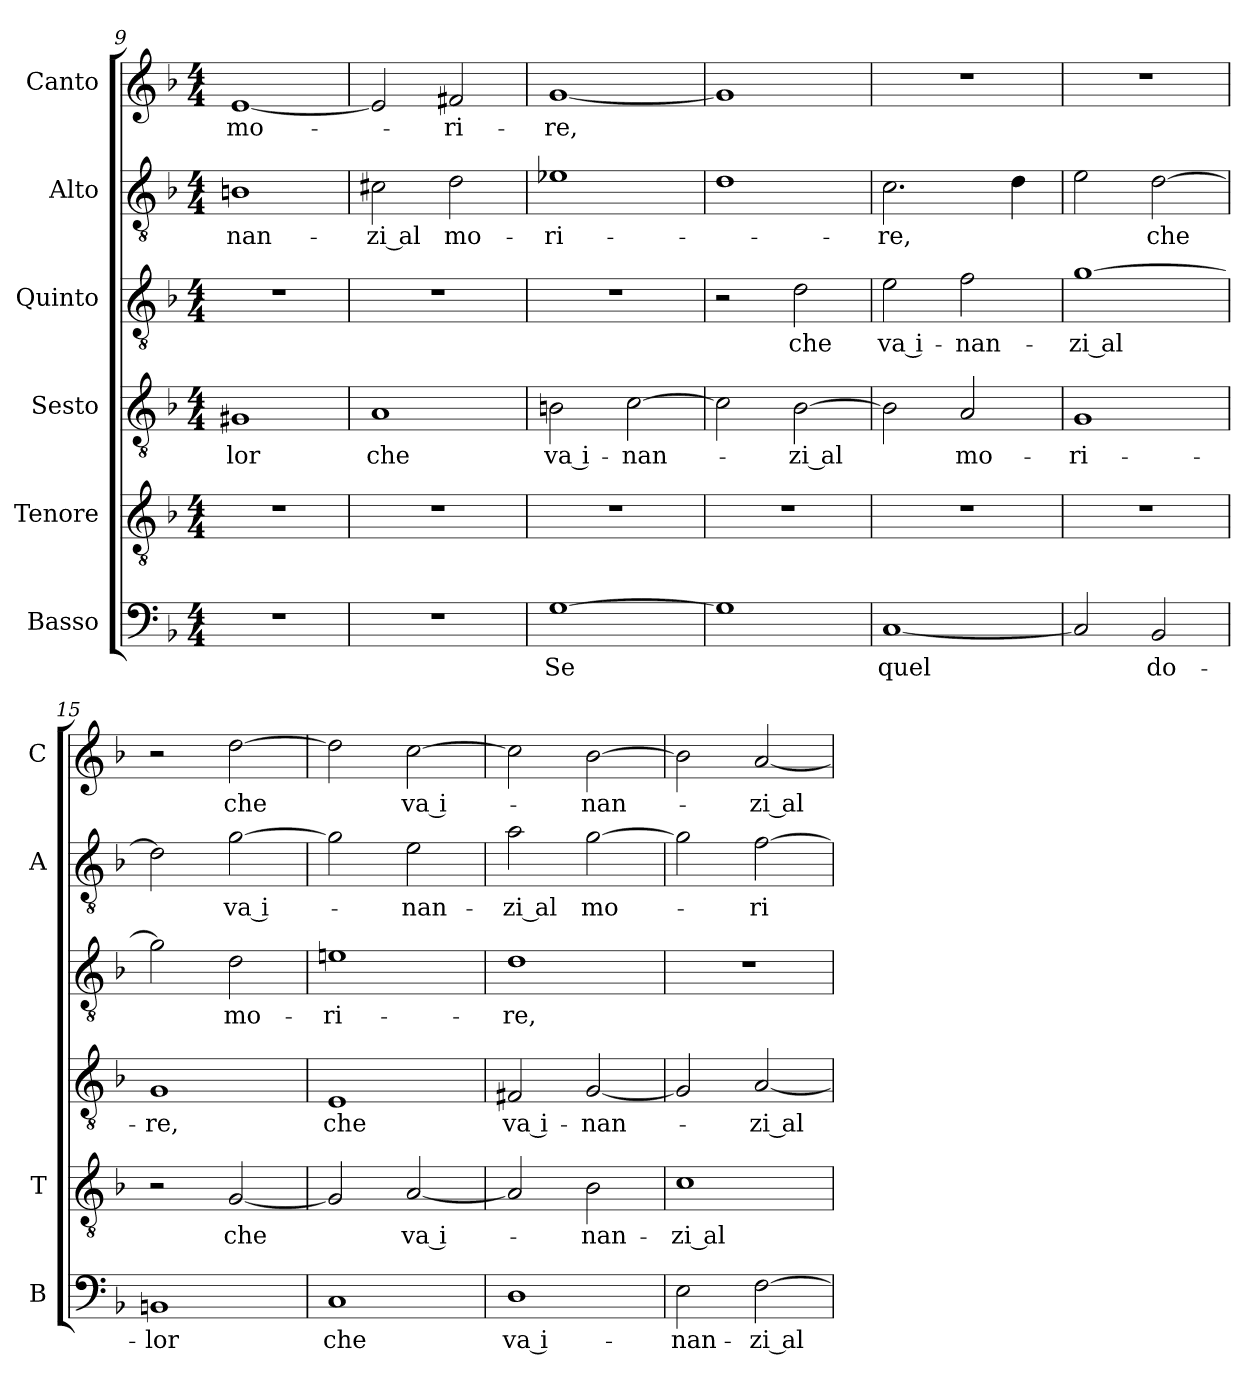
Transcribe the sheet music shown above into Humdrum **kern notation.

**kern	**text	**kern	**text	**kern	**text	**kern	**text	**kern	**text	**kern	**text
*part6	*part6	*part5	*part5	*part4	*part4	*part3	*part3	*part2	*part2	*part1	*part1
*staff6	*staff6	*staff5	*staff5	*staff4	*staff4	*staff3	*staff3	*staff2	*staff2	*staff1	*staff1
*I"Basso	*	*I"Tenore	*	*I"Sesto	*	*I"Quinto	*	*I"Alto	*	*I"Canto	*
*I'B	*	*I'T	*	*	*	*	*	*I'A	*	*I'C	*
*clefF4	*	*clefGv2	*	*clefGv2	*	*clefGv2	*	*clefGv2	*	*clefG2	*
*k[b-]	*	*k[b-]	*	*k[b-]	*	*k[b-]	*	*k[b-]	*	*k[b-]	*
*F:	*	*F:	*	*F:	*	*F:	*	*F:	*	*F:	*
*M4/4	*	*M4/4	*	*M4/4	*	*M4/4	*	*M4/4	*	*M4/4	*
=9	=9	=9	=9	=9	=9	=9	=9	=9	=9	=9	=9
!	!	!	!	!	!LO:LY:b	!	!	!	!	!	!
!	!	!	!	!	!	!	!	!	!LO:LY:b	!	!
!	!	!	!	!	!	!	!	!	!	!	!LO:LY:b
1r	.	1r	.	1G#X	-lor	1r	.	1Bn	-nan-	[1e	mo-
!!LO:LB:g=z
=10	=10	=10	=10	=10	=10	=10	=10	=10	=10	=10	=10
!	!	!	!	!	!LO:LY:b	!	!	!	!	!	!
!	!	!	!	!	!	!	!	!	!LO:LY:b	!	!
1r	.	1r	.	1A	che	1r	.	2c#X\	-zi al	2e/]	.
!	!	!	!	!	!	!	!	!	!LO:LY:b	!	!
!	!	!	!	!	!	!	!	!	!	!	!LO:LY:b
.	.	.	.	.	.	.	.	2d\	mo-	2f#X/	-ri-
=11	=11	=11	=11	=11	=11	=11	=11	=11	=11	=11	=11
!	!LO:LY:b	!	!	!	!	!	!	!	!	!	!
!	!	!	!	!	!LO:LY:b	!	!	!	!	!	!
!	!	!	!	!	!	!	!	!	!LO:LY:b	!	!
!	!	!	!	!	!	!	!	!	!	!	!LO:LY:b
[1G	Se	1r	.	2Bn\	va i-	1r	.	1e-X	-ri-	[1g	-re,
!	!	!	!	!	!LO:LY:b	!	!	!	!	!	!
.	.	.	.	[2c\	-nan-	.	.	.	.	.	.
=12	=12	=12	=12	=12	=12	=12	=12	=12	=12	=12	=12
1G]	.	1r	.	2c\]	.	2r	.	1d	.	1g]	.
!	!	!	!	!	!LO:LY:b	!	!	!	!	!	!
!	!	!	!	!	!	!	!LO:LY:b	!	!	!	!
.	.	.	.	[2B-\	-zi al	2d\	che	.	.	.	.
=13	=13	=13	=13	=13	=13	=13	=13	=13	=13	=13	=13
!	!LO:LY:b	!	!	!	!	!	!	!	!	!	!
!	!	!	!	!	!	!	!LO:LY:b	!	!	!	!
!	!	!	!	!	!	!	!	!	!LO:LY:b	!	!
[1C	quel	1r	.	2B-\]	.	2e\	va i-	2.c\	-re,	1r	.
!	!	!	!	!	!LO:LY:b	!	!	!	!	!	!
!	!	!	!	!	!	!	!LO:LY:b	!	!	!	!
.	.	.	.	2A/	mo-	2f\	-nan-	.	.	.	.
.	.	.	.	.	.	.	.	4d\	.	.	.
=14	=14	=14	=14	=14	=14	=14	=14	=14	=14	=14	=14
!	!	!	!	!	!LO:LY:b	!	!	!	!	!	!
!	!	!	!	!	!	!	!LO:LY:b	!	!	!	!
2C/]	.	1r	.	1G	-ri-	[1g	-zi al	2e\	.	1r	.
!	!LO:LY:b	!	!	!	!	!	!	!	!	!	!
!	!	!	!	!	!	!	!	!	!LO:LY:b	!	!
2BB-/	do-	.	.	.	.	.	.	[2d\	che	.	.
=15	=15	=15	=15	=15	=15	=15	=15	=15	=15	=15	=15
!	!LO:LY:b	!	!	!	!	!	!	!	!	!	!
!	!	!	!	!	!LO:LY:b	!	!	!	!	!	!
1BBn	-lor	2r	.	1G	-re,	2g\]	.	2d\]	.	2r	.
!	!	!	!LO:LY:b	!	!	!	!	!	!	!	!
!	!	!	!	!	!	!	!LO:LY:b	!	!	!	!
!	!	!	!	!	!	!	!	!	!LO:LY:b	!	!
!	!	!	!	!	!	!	!	!	!	!	!LO:LY:b
.	.	[2G/	che	.	.	2d\	mo-	[2g\	va i-	[2dd\	che
=16	=16	=16	=16	=16	=16	=16	=16	=16	=16	=16	=16
!	!LO:LY:b	!	!	!	!	!	!	!	!	!	!
!	!	!	!	!	!LO:LY:b	!	!	!	!	!	!
!	!	!	!	!	!	!	!LO:LY:b	!	!	!	!
1C	che	2G/]	.	1E	che	1eni	-ri-	2g\]	.	2dd\]	.
!	!	!	!LO:LY:b	!	!	!	!	!	!	!	!
!	!	!	!	!	!	!	!	!	!LO:LY:b	!	!
!	!	!	!	!	!	!	!	!	!	!	!LO:LY:b
.	.	[2A/	va i-	.	.	.	.	2e\	-nan-	[2cc\	va i-
=17	=17	=17	=17	=17	=17	=17	=17	=17	=17	=17	=17
!	!LO:LY:b	!	!	!	!	!	!	!	!	!	!
!	!	!	!	!	!LO:LY:b	!	!	!	!	!	!
!	!	!	!	!	!	!	!LO:LY:b	!	!	!	!
!	!	!	!	!	!	!	!	!	!LO:LY:b	!	!
1D	va i-	2A/]	.	2F#X/	va i-	1d	-re,	2a\	-zi al	2cc\]	.
!	!	!	!LO:LY:b	!	!	!	!	!	!	!	!
!	!	!	!	!	!LO:LY:b	!	!	!	!	!	!
!	!	!	!	!	!	!	!	!	!LO:LY:b	!	!
!	!	!	!	!	!	!	!	!	!	!	!LO:LY:b
.	.	2B-\	-nan-	[2G/	-nan-	.	.	[2g\	mo-	[2b-\	-nan-
=18	=18	=18	=18	=18	=18	=18	=18	=18	=18	=18	=18
!	!LO:LY:b	!	!	!	!	!	!	!	!	!	!
!	!	!	!LO:LY:b	!	!	!	!	!	!	!	!
2E\	-nan-	1c	-zi al	2G/]	.	1r	.	2g\]	.	2b-\]	.
!	!LO:LY:b	!	!	!	!	!	!	!	!	!	!
!	!	!	!	!	!LO:LY:b	!	!	!	!	!	!
!	!	!	!	!	!	!	!	!	!LO:LY:b	!	!
!	!	!	!	!	!	!	!	!	!	!	!LO:LY:b
[2F\	-zi al	.	.	[2A/	-zi al	.	.	[2f\	-ri-	[2a/	-zi al
=	=	=	=	=	=	=	=	=	=	=	=
*-	*-	*-	*-	*-	*-	*-	*-	*-	*-	*-	*-
